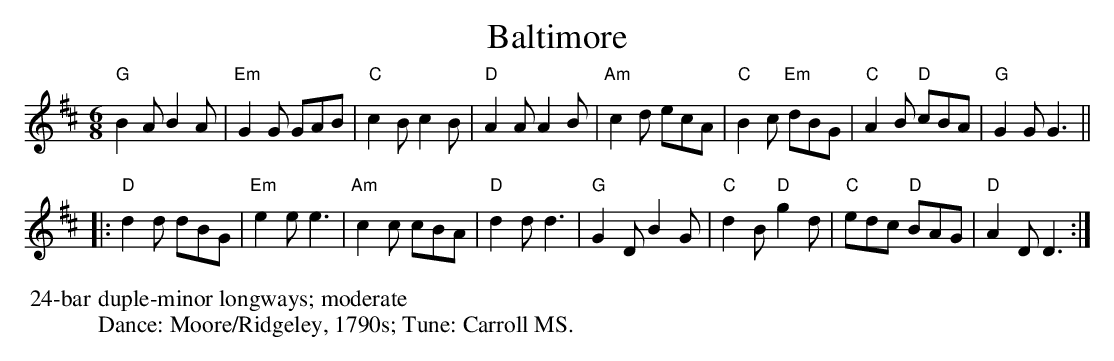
X:1
T:Baltimore
W:24-bar duple-minor longways; moderate
W:Dance: Moore/Ridgeley, 1790s; Tune: Carroll MS.
M:6/8
L:1/8
K:Bm
V:1
V:1
"G" B2 A B2 A | "Em" G2 G GAB | "C" c2 B c2 B  | "D" A2 A A2 B | "Am" c2 d ecA | "C" B2 c "Em" dBG | "C" A2 B "D" cBA | "G" G2 G G3 ||
|: "D" d2 d dBG | "Em" e2 e e3 | "Am" c2 c cBA | "D" d2 d d3 | "G" G2 D B2 G | "C" d2 B "D" g2 d | "C" edc "D" BAG | "D" A2 D D3 :|
